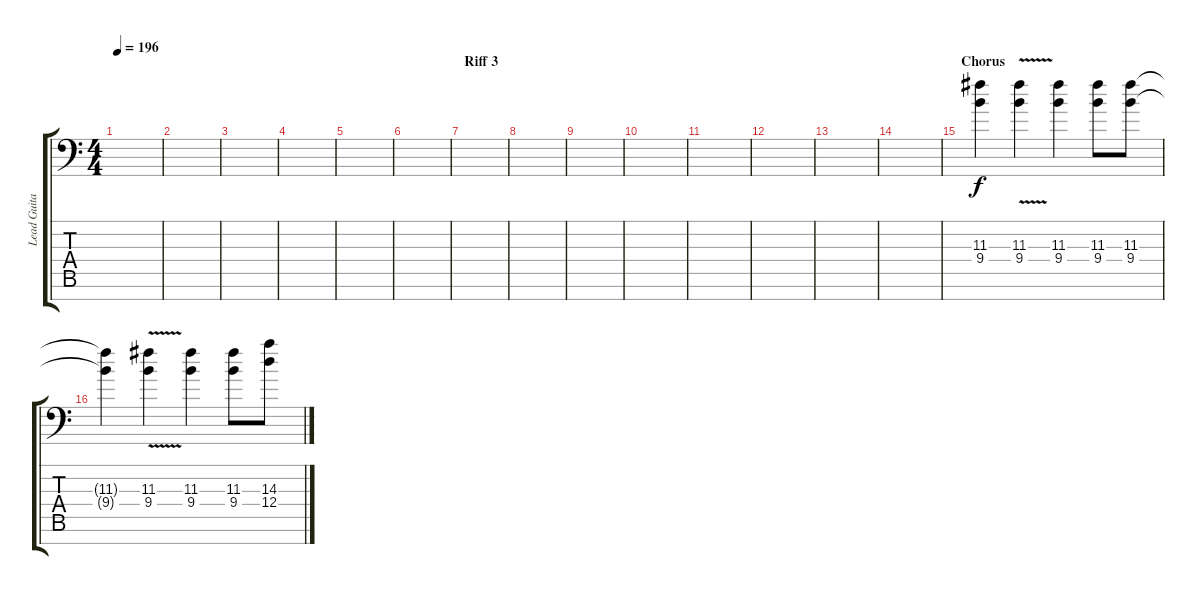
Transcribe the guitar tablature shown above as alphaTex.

\track ("Lead Guitar" "Lead Guita") {instrument distortionguitar}
\staff {score tabs}
\tuning (E4 B3 G3 D3 A2 E2 C-1) {hide}
\ts (4 4)
\tempo 196
\clef f4
\ks c
|
|
|
|
|
|
\section ("" "Riff 3")
|
|
|
|
|
|
|
|
\section ("" "Chorus")
(11.3 9.4).4 (11.3{v} 9.4{v}).4 (11.3 9.4).4 (11.3 9.4).8 (11.3 9.4).8 |
(11.3{t} 9.4{t}).4 (11.3{v} 9.4{v}).4 (11.3 9.4).4 (11.3 9.4).8 (14.3 12.4).8
